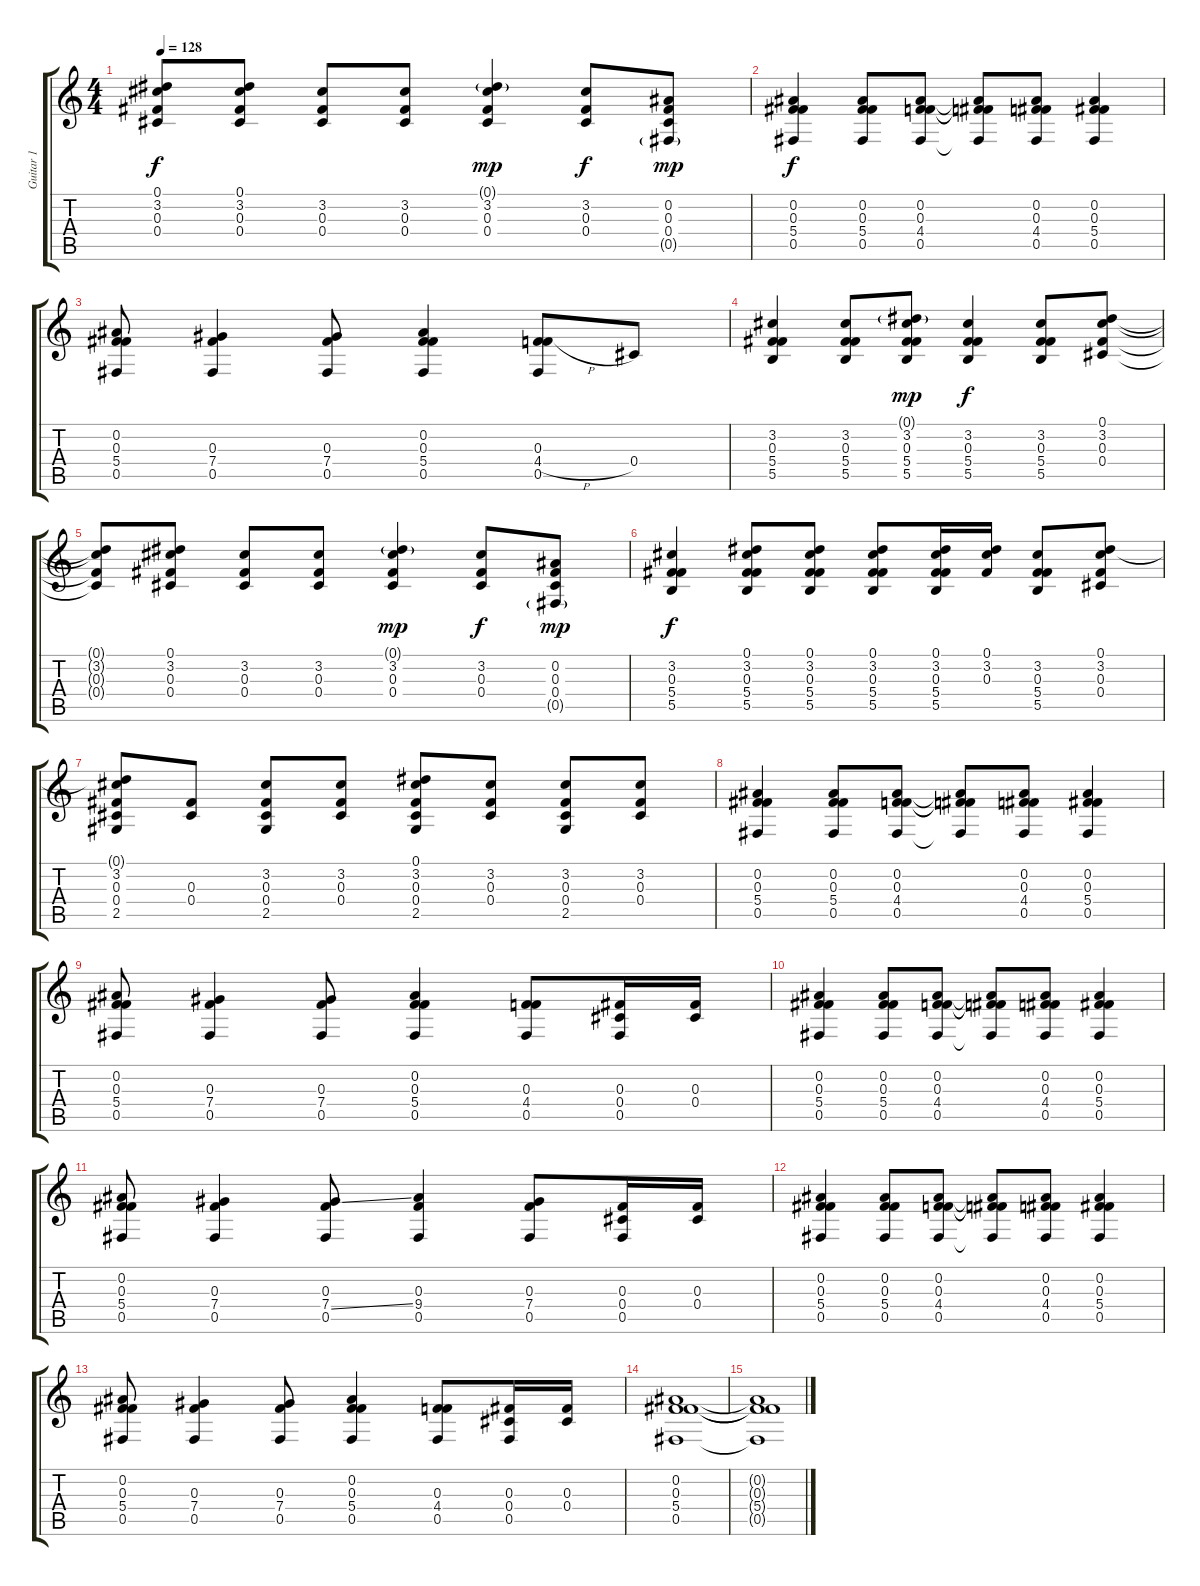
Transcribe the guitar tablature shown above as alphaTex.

\track ("Guitar 1" "Guitar 1") {instrument acousticguitarsteel}
\staff {score tabs}
\tuning (Eb4 Bb3 Gb3 Db3 Gb2 Eb2) {hide}
\ts (4 4)
\tempo 128
\clef g2
\ks c
(0.1{t} 3.2{t} 0.3{t} 0.4{t}).8{dy f} (0.1 3.2 0.3 0.4).8 (3.2 0.3 0.4).8 (3.2 0.3 0.4).8 (0.1{g} 3.2 0.3 0.4).4{dy mp} (3.2 0.3 0.4).8{dy f} (0.2 0.3 0.4 0.5{g}).8{dy mp} |
(0.2 0.3 5.4 0.5).4{dy f} (0.2 0.3 5.4 0.5).8 (0.2 0.3 4.4 0.5).8 (0.2{t} 0.3{t} 4.4{t} 0.5{t}).8 (0.2 0.3 4.4 0.5).8 (0.2 0.3 5.4 0.5).4 |
(0.2 0.3 5.4 0.5).8 (0.3 7.4 0.5).4 (0.3 7.4 0.5).8 (0.2 0.3 5.4 0.5).4 (0.3 4.4{h} 0.5).8 0.4.8 |
(3.2 0.3 5.4 5.5).4 (3.2 0.3 5.4 5.5).8 (0.1{g} 3.2 0.3 5.4 5.5).8{dy mp} (3.2 0.3 5.4 5.5).4{dy f} (3.2 0.3 5.4 5.5).8 (0.1 3.2 0.3 0.4).8 |
(0.1{t} 3.2{t} 0.3{t} 0.4{t}).8 (0.1 3.2 0.3 0.4).8 (3.2 0.3 0.4).8 (3.2 0.3 0.4).8 (0.1{g} 3.2 0.3 0.4).4{dy mp} (3.2 0.3 0.4).8{dy f} (0.2 0.3 0.4 0.5{g}).8{dy mp} |
(3.2 0.3 5.4 5.5).4{dy f} (0.1 3.2 0.3 5.4 5.5).8 (0.1 3.2 0.3 5.4 5.5).8 (0.1 3.2 0.3 5.4 5.5).8 (0.1 3.2 0.3 5.4 5.5).16 (0.1 3.2 0.3).16 (3.2 0.3 5.4 5.5).8 (0.1 3.2 0.3 0.4).8 |
(0.1{t} 3.2 0.3 0.4 2.5).8 (0.3 0.4).8 (3.2 0.3 0.4 2.5).8 (3.2 0.3 0.4).8 (0.1 3.2 0.3 0.4 2.5).8 (3.2 0.3 0.4).8 (3.2 0.3 0.4 2.5).8 (3.2 0.3 0.4).8 |
(0.2 0.3 5.4 0.5).4 (0.2 0.3 5.4 0.5).8 (0.2 0.3 4.4 0.5).8 (0.2{t} 0.3{t} 4.4{t} 0.5{t}).8 (0.2 0.3 4.4 0.5).8 (0.2 0.3 5.4 0.5).4 |
(0.2 0.3 5.4 0.5).8 (0.3 7.4 0.5).4 (0.3 7.4 0.5).8 (0.2 0.3 5.4 0.5).4 (0.3 4.4 0.5).8 (0.3 0.4 0.5).16 (0.3 0.4).16 |
(0.2 0.3 5.4 0.5).4 (0.2 0.3 5.4 0.5).8 (0.2 0.3 4.4 0.5).8 (0.2{t} 0.3{t} 4.4{t} 0.5{t}).8 (0.2 0.3 4.4 0.5).8 (0.2 0.3 5.4 0.5).4 |
(0.2 0.3 5.4 0.5).8 (0.3 7.4 0.5).4 (0.3 7.4{ss} 0.5).8 (0.3 9.4 0.5).4 (0.3 7.4 0.5).8 (0.3 0.4 0.5).16 (0.3 0.4).16 |
(0.2 0.3 5.4 0.5).4 (0.2 0.3 5.4 0.5).8 (0.2 0.3 4.4 0.5).8 (0.2{t} 0.3{t} 4.4{t} 0.5{t}).8 (0.2 0.3 4.4 0.5).8 (0.2 0.3 5.4 0.5).4 |
(0.2 0.3 5.4 0.5).8 (0.3 7.4 0.5).4 (0.3 7.4 0.5).8 (0.2 0.3 5.4 0.5).4 (0.3 4.4 0.5).8 (0.3 0.4 0.5).16 (0.3 0.4).16 |
(0.2 0.3 5.4 0.5).1 |
(0.2{t} 0.3{t} 5.4{t} 0.5{t}).1
